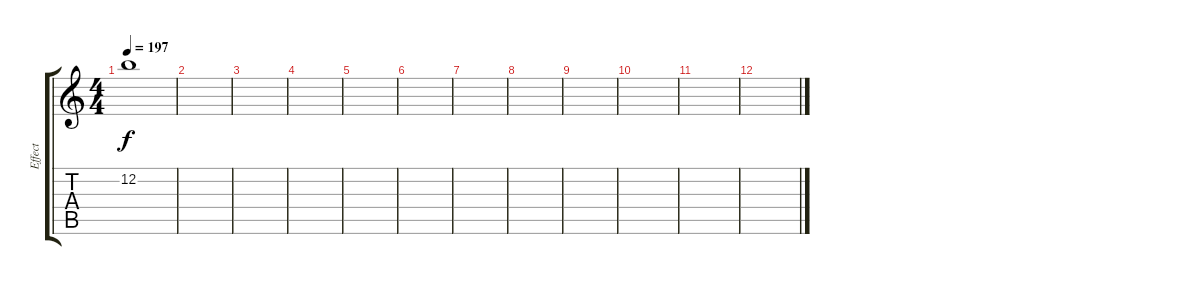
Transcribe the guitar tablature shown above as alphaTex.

\track ("Effect" "Effect") {instrument overdrivenguitar}
\staff {score tabs}
\tuning (E4 B3 G3 D3 A2 E2) {hide}
\ts (4 4)
\tempo 197
\clef g2
\ks c
12.2{t}.1{dy f} |
\section ("" "")
|
|
\section ("" "")
|
|
|
|
|
|
|
|
\section ("" "")
